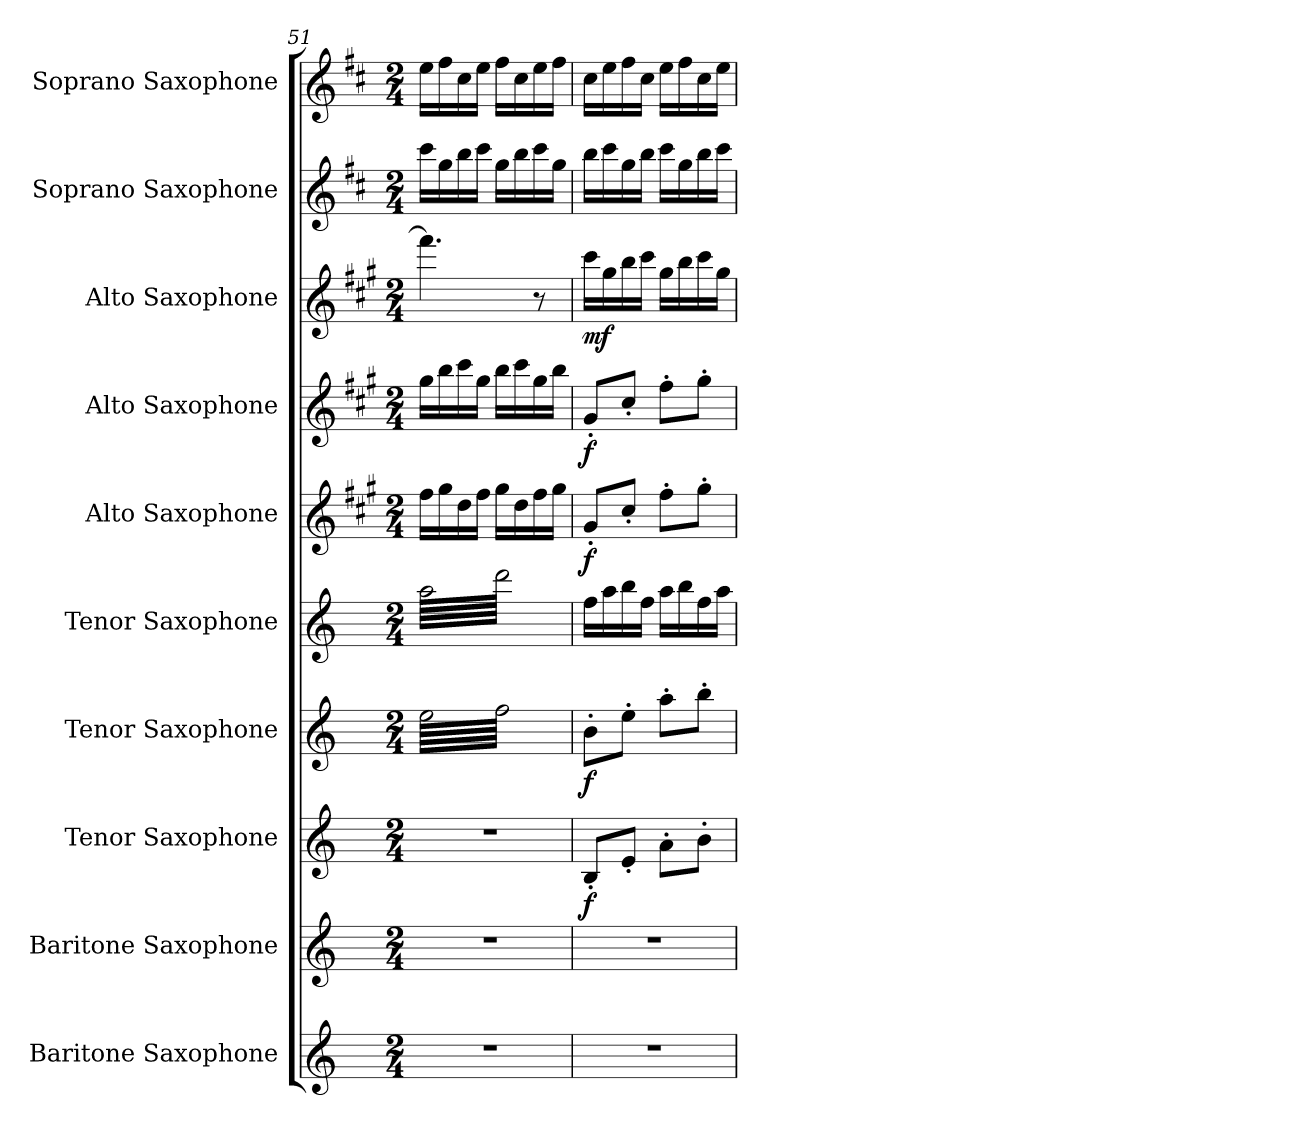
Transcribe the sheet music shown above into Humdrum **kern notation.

**kern	**kern	**kern	**dynam	**kern	**dynam	**kern	**kern	**dynam	**kern	**dynam	**kern	**dynam	**kern	**kern
*part10	*part9	*part8	*part8	*part7	*part7	*part6	*part5	*part5	*part4	*part4	*part3	*part3	*part2	*part1
*staff10	*staff9	*staff8	*staff8	*staff7	*staff7	*staff6	*staff5	*staff5	*staff4	*staff4	*staff3	*staff3	*staff2	*staff1
*I"Baritone Saxophone	*I"Baritone Saxophone	*I"Tenor Saxophone	*	*I"Tenor Saxophone	*	*I"Tenor Saxophone	*I"Alto Saxophone	*	*I"Alto Saxophone	*	*I"Alto Saxophone	*	*I"Soprano Saxophone	*I"Soprano Saxophone
*I'Bar. Sax.	*I'Bar. Sax.	*I'T. Sax.	*	*I'T. Sax.	*	*I'T. Sax.	*I'A. Sax.	*	*I'A. Sax.	*	*I'A. Sax.	*	*I'S. Sax.	*I'S. Sax.
!!LO:PB:g=z
*clefG2	*clefG2	*clefG2	*	*clefG2	*	*clefG2	*clefG2	*	*clefG2	*	*clefG2	*	*clefG2	*clefG2
*ITrd12c21	*ITrd12c21	*ITrd8c14	*	*ITrd8c14	*	*ITrd8c14	*ITrd5c9	*	*ITrd5c9	*	*ITrd5c9	*	*ITrd1c2	*ITrd1c2
*k[]	*k[]	*k[]	*	*k[]	*	*k[]	*k[]	*	*k[]	*	*k[]	*	*k[]	*k[]
*M2/4	*M2/4	*M2/4	*	*M2/4	*	*M2/4	*M2/4	*	*M2/4	*	*M2/4	*	*M2/4	*M2/4
=51	=51	=51	=51	=51	=51	=51	=51	=51	=51	=51	=51	=51	=51	=51
*	*	*	*	*tremolo	*	*	*	*	*	*	*	*	*	*
*	*	*	*	*	*	*tremolo	*	*	*	*	*	*	*	*
2r	2r	2r	.	64e\LLLL	.	64a\LLLL	16a\LL	.	16b\LL	.	4.aa\]	.	16bb\LL	16dd\LL
.	.	.	.	64f\	.	64dd\	.	.	.	.	.	.	.	.
.	.	.	.	64e\	.	64a\	.	.	.	.	.	.	.	.
.	.	.	.	64f\	.	64dd\	.	.	.	.	.	.	.	.
.	.	.	.	64e\	.	64a\	16b\	.	16dd\	.	.	.	16ff\	16ee\
.	.	.	.	64f\	.	64dd\	.	.	.	.	.	.	.	.
.	.	.	.	64e\	.	64a\	.	.	.	.	.	.	.	.
.	.	.	.	64f\	.	64dd\	.	.	.	.	.	.	.	.
.	.	.	.	64e\	.	64a\	16f\	.	16ee\	.	.	.	16aa\	16b\
.	.	.	.	64f\	.	64dd\	.	.	.	.	.	.	.	.
.	.	.	.	64e\	.	64a\	.	.	.	.	.	.	.	.
.	.	.	.	64f\	.	64dd\	.	.	.	.	.	.	.	.
.	.	.	.	64e\	.	64a\	16a\JJ	.	16b\JJ	.	.	.	16bb\JJ	16dd\JJ
.	.	.	.	64f\	.	64dd\	.	.	.	.	.	.	.	.
.	.	.	.	64e\	.	64a\	.	.	.	.	.	.	.	.
.	.	.	.	64f\	.	64dd\	.	.	.	.	.	.	.	.
.	.	.	.	64e\	.	64a\	16b\LL	.	16dd\LL	.	.	.	16ff\LL	16ee\LL
.	.	.	.	64f\	.	64dd\	.	.	.	.	.	.	.	.
.	.	.	.	64e\	.	64a\	.	.	.	.	.	.	.	.
.	.	.	.	64f\	.	64dd\	.	.	.	.	.	.	.	.
.	.	.	.	64e\	.	64a\	16f\	.	16ee\	.	.	.	16aa\	16b\
.	.	.	.	64f\	.	64dd\	.	.	.	.	.	.	.	.
.	.	.	.	64e\	.	64a\	.	.	.	.	.	.	.	.
.	.	.	.	64f\	.	64dd\	.	.	.	.	.	.	.	.
.	.	.	.	64e\	.	64a\	16a\	.	16b\	.	8r	.	16bb\	16dd\
.	.	.	.	64f\	.	64dd\	.	.	.	.	.	.	.	.
.	.	.	.	64e\	.	64a\	.	.	.	.	.	.	.	.
.	.	.	.	64f\	.	64dd\	.	.	.	.	.	.	.	.
.	.	.	.	64e\	.	64a\	16b\JJ	.	16dd\JJ	.	.	.	16ff\JJ	16ee\JJ
.	.	.	.	64f\	.	64dd\	.	.	.	.	.	.	.	.
.	.	.	.	64e\	.	64a\	.	.	.	.	.	.	.	.
.	.	.	.	64f\JJJJ	.	64dd\JJJJ	.	.	.	.	.	.	.	.
*	*	*	*	*	*	*Xtremolo	*	*	*	*	*	*	*	*
*	*	*	*	*Xtremolo	*	*	*	*	*	*	*	*	*	*
=52	=52	=52	=52	=52	=52	=52	=52	=52	=52	=52	=52	=52	=52	=52
!	!	!	!LO:DY:b	!	!LO:DY:b	!	!	!LO:DY:b	!	!LO:DY:b	!	!LO:DY:b	!	!
2r	2r	8BB'/L	f	8B'\L	f	16f\LL	8B'/L	f	8B'/L	f	16ee\LL	mf	16aa\LL	16b\LL
.	.	.	.	.	.	.	.	.	.	.	.	.	.	.
.	.	.	.	.	.	.	.	.	.	.	.	.	.	.
.	.	.	.	.	.	.	.	.	.	.	.	.	.	.
.	.	.	.	.	.	16a\	.	.	.	.	16b\	.	16bb\	16dd\
.	.	.	.	.	.	.	.	.	.	.	.	.	.	.
.	.	.	.	.	.	.	.	.	.	.	.	.	.	.
.	.	.	.	.	.	.	.	.	.	.	.	.	.	.
.	.	8E'/J	.	8e'\J	.	16b\	8e'/J	.	8e'/J	.	16dd\	.	16ff\	16ee\
.	.	.	.	.	.	.	.	.	.	.	.	.	.	.
.	.	.	.	.	.	.	.	.	.	.	.	.	.	.
.	.	.	.	.	.	.	.	.	.	.	.	.	.	.
.	.	.	.	.	.	16f\JJ	.	.	.	.	16ee\JJ	.	16aa\JJ	16b\JJ
.	.	.	.	.	.	.	.	.	.	.	.	.	.	.
.	.	.	.	.	.	.	.	.	.	.	.	.	.	.
.	.	.	.	.	.	.	.	.	.	.	.	.	.	.
.	.	8A'\L	.	8a'\L	.	16a\LL	8a'\L	.	8a'\L	.	16b\LL	.	16bb\LL	16dd\LL
.	.	.	.	.	.	16b\	.	.	.	.	16dd\	.	16ff\	16ee\
.	.	8B'\J	.	8b'\J	.	16f\	8b'\J	.	8b'\J	.	16ee\	.	16aa\	16b\
.	.	.	.	.	.	16a\JJ	.	.	.	.	16b\JJ	.	16bb\JJ	16dd\JJ
=	=	=	=	=	=	=	=	=	=	=	=	=	=	=
*-	*-	*-	*-	*-	*-	*-	*-	*-	*-	*-	*-	*-	*-	*-
